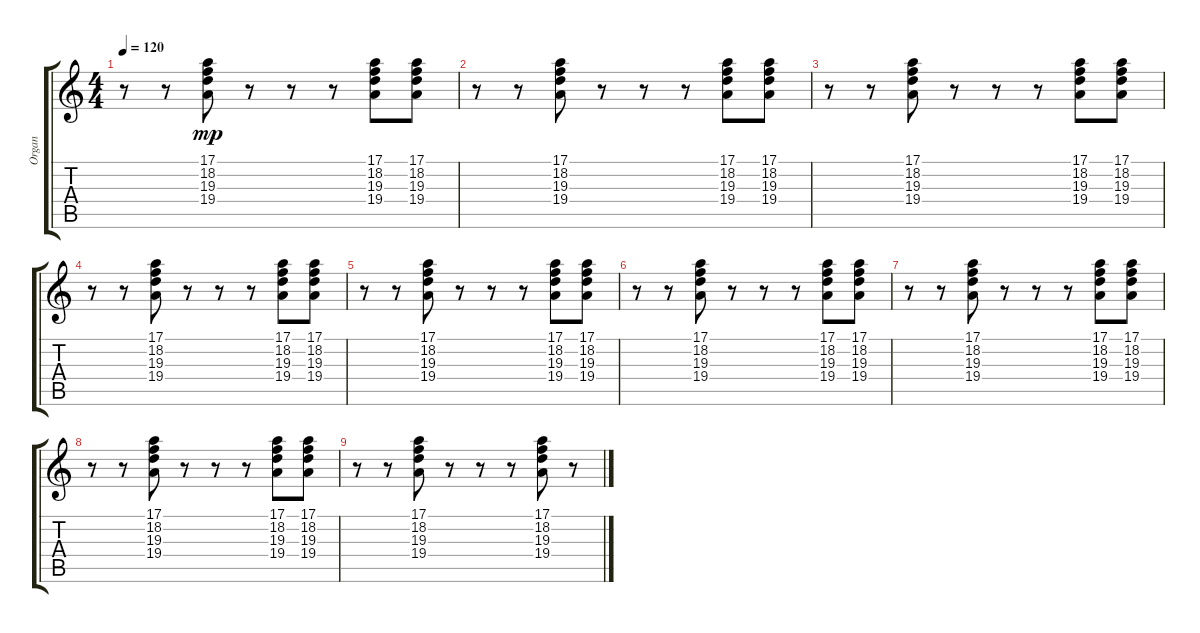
\track ("Organ" "Organ") {instrument churchorgan}
\staff {score tabs}
\tuning (E4 B3 G3 D3 A2 E2) {hide}
\ts (4 4)
\tempo 120
\clef g2
\ks c
r.8{dy mp} r.8 (17.1 18.2 19.3 19.4).8 r.8 r.8 r.8 (17.1 18.2 19.3 19.4).8 (17.1 18.2 19.3 19.4).8 |
r.8 r.8 (17.1 18.2 19.3 19.4).8 r.8 r.8 r.8 (17.1 18.2 19.3 19.4).8 (17.1 18.2 19.3 19.4).8 |
r.8 r.8 (17.1 18.2 19.3 19.4).8 r.8 r.8 r.8 (17.1 18.2 19.3 19.4).8 (17.1 18.2 19.3 19.4).8 |
r.8 r.8 (17.1 18.2 19.3 19.4).8 r.8 r.8 r.8 (17.1 18.2 19.3 19.4).8 (17.1 18.2 19.3 19.4).8 |
r.8 r.8 (17.1 18.2 19.3 19.4).8 r.8 r.8 r.8 (17.1 18.2 19.3 19.4).8 (17.1 18.2 19.3 19.4).8 |
r.8 r.8 (17.1 18.2 19.3 19.4).8 r.8 r.8 r.8 (17.1 18.2 19.3 19.4).8 (17.1 18.2 19.3 19.4).8 |
r.8 r.8 (17.1 18.2 19.3 19.4).8 r.8 r.8 r.8 (17.1 18.2 19.3 19.4).8 (17.1 18.2 19.3 19.4).8 |
r.8 r.8 (17.1 18.2 19.3 19.4).8 r.8 r.8 r.8 (17.1 18.2 19.3 19.4).8 (17.1 18.2 19.3 19.4).8 |
r.8 r.8 (17.1 18.2 19.3 19.4).8 r.8 r.8 r.8 (17.1 18.2 19.3 19.4).8 r.8
